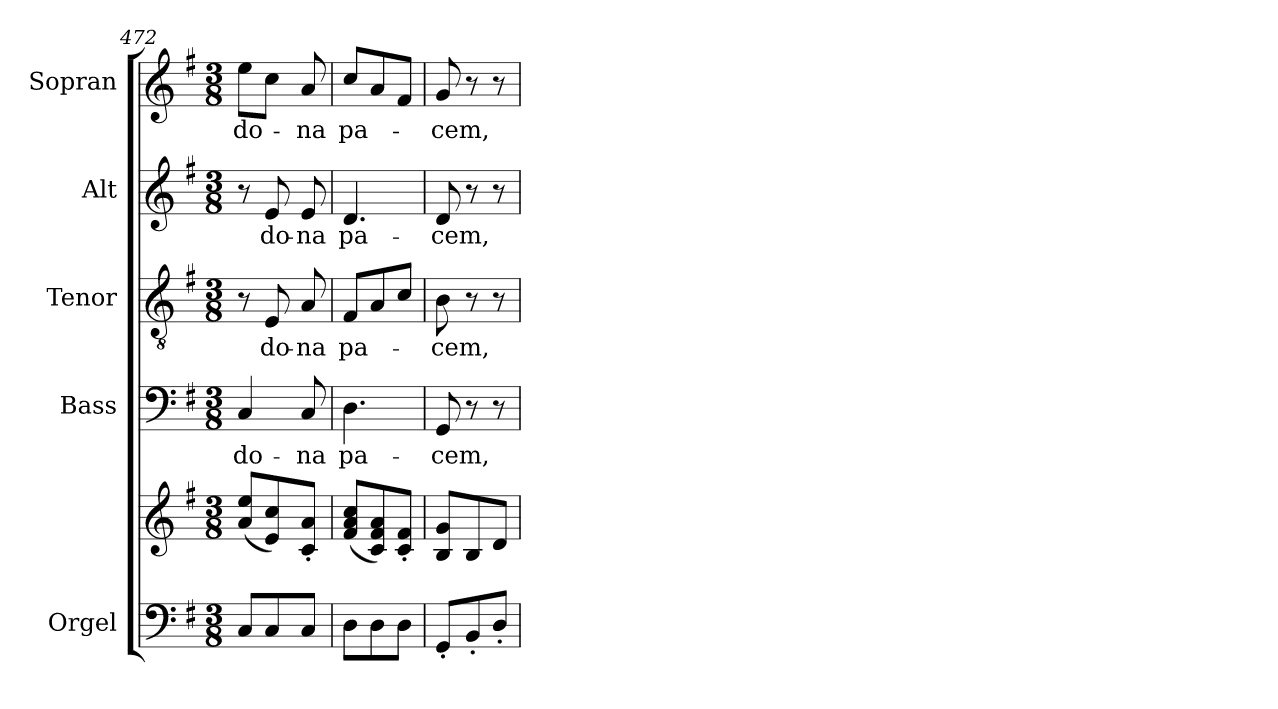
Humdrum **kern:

**kern	**kern	**kern	**text	**kern	**text	**kern	**text	**kern	**text
*part5	*part5	*part4	*part4	*part3	*part3	*part2	*part2	*part1	*part1
*staff6	*staff5	*staff4	*staff4	*staff3	*staff3	*staff2	*staff2	*staff1	*staff1
*I"Orgel	*	*I"Bass	*	*I"Tenor	*	*I"Alt	*	*I"Sopran	*
*I'Org.	*	*I'B.	*	*I'T.	*	*I'A.	*	*I'S.	*
*clefF4	*clefG2	*clefF4	*	*clefGv2	*	*clefG2	*	*clefG2	*
*k[f#]	*k[f#]	*k[f#]	*	*k[f#]	*	*k[f#]	*	*k[f#]	*
*G:	*G:	*G:	*	*G:	*	*G:	*	*G:	*
*M3/8	*M3/8	*M3/8	*	*M3/8	*	*M3/8	*	*M3/8	*
=472	=472	=472	=472	=472	=472	=472	=472	=472	=472
!	!	!	!LO:LY:b	!	!	!	!	!	!LO:LY:b
8C/L	(<8a/ 8ee/L	4C/	do-	8r	.	8r	.	8ee\L	do-
!	!	!	!	!	!LO:LY:b	!	!LO:LY:b	!	!
8C/	8e/ 8cc/)	.	.	8E/	do-	8e/	do-	8cc\J	.
!	!	!	!LO:LY:b	!	!LO:LY:b	!	!LO:LY:b	!	!LO:LY:b
8C/J	8c/'< 8a/'<J	8C/	-na	8A/	-na	8e/	-na	8a/	-na
!!LO:LB:g=z
=473	=473	=473	=473	=473	=473	=473	=473	=473	=473
!	!	!	!LO:LY:b	!	!LO:LY:b	!	!LO:LY:b	!	!LO:LY:b
8D\L	(<8f#/ 8a/ 8cc/L	4.D\	pa-	8F#/L	pa-	4.d/	pa-	8cc/L	pa-
8D\	8c/ 8f#/ 8a/)	.	.	8A/	.	.	.	8a/	.
8D\J	8c/'< 8f#/'<J	.	.	8c/J	.	.	.	8f#/J	.
=474	=474	=474	=474	=474	=474	=474	=474	=474	=474
!	!	!	!LO:LY:b	!	!LO:LY:b	!	!LO:LY:b	!	!LO:LY:b
8GG'</L	8B/ 8g/L	8GG/	-cem,	8B\	-cem,	8d/	-cem,	8g/	-cem,
8BB'</	8B/	8r	.	8r	.	8r	.	8r	.
8D'</J	8d/J	8r	.	8r	.	8r	.	8r	.
=	=	=	=	=	=	=	=	=	=
*-	*-	*-	*-	*-	*-	*-	*-	*-	*-
